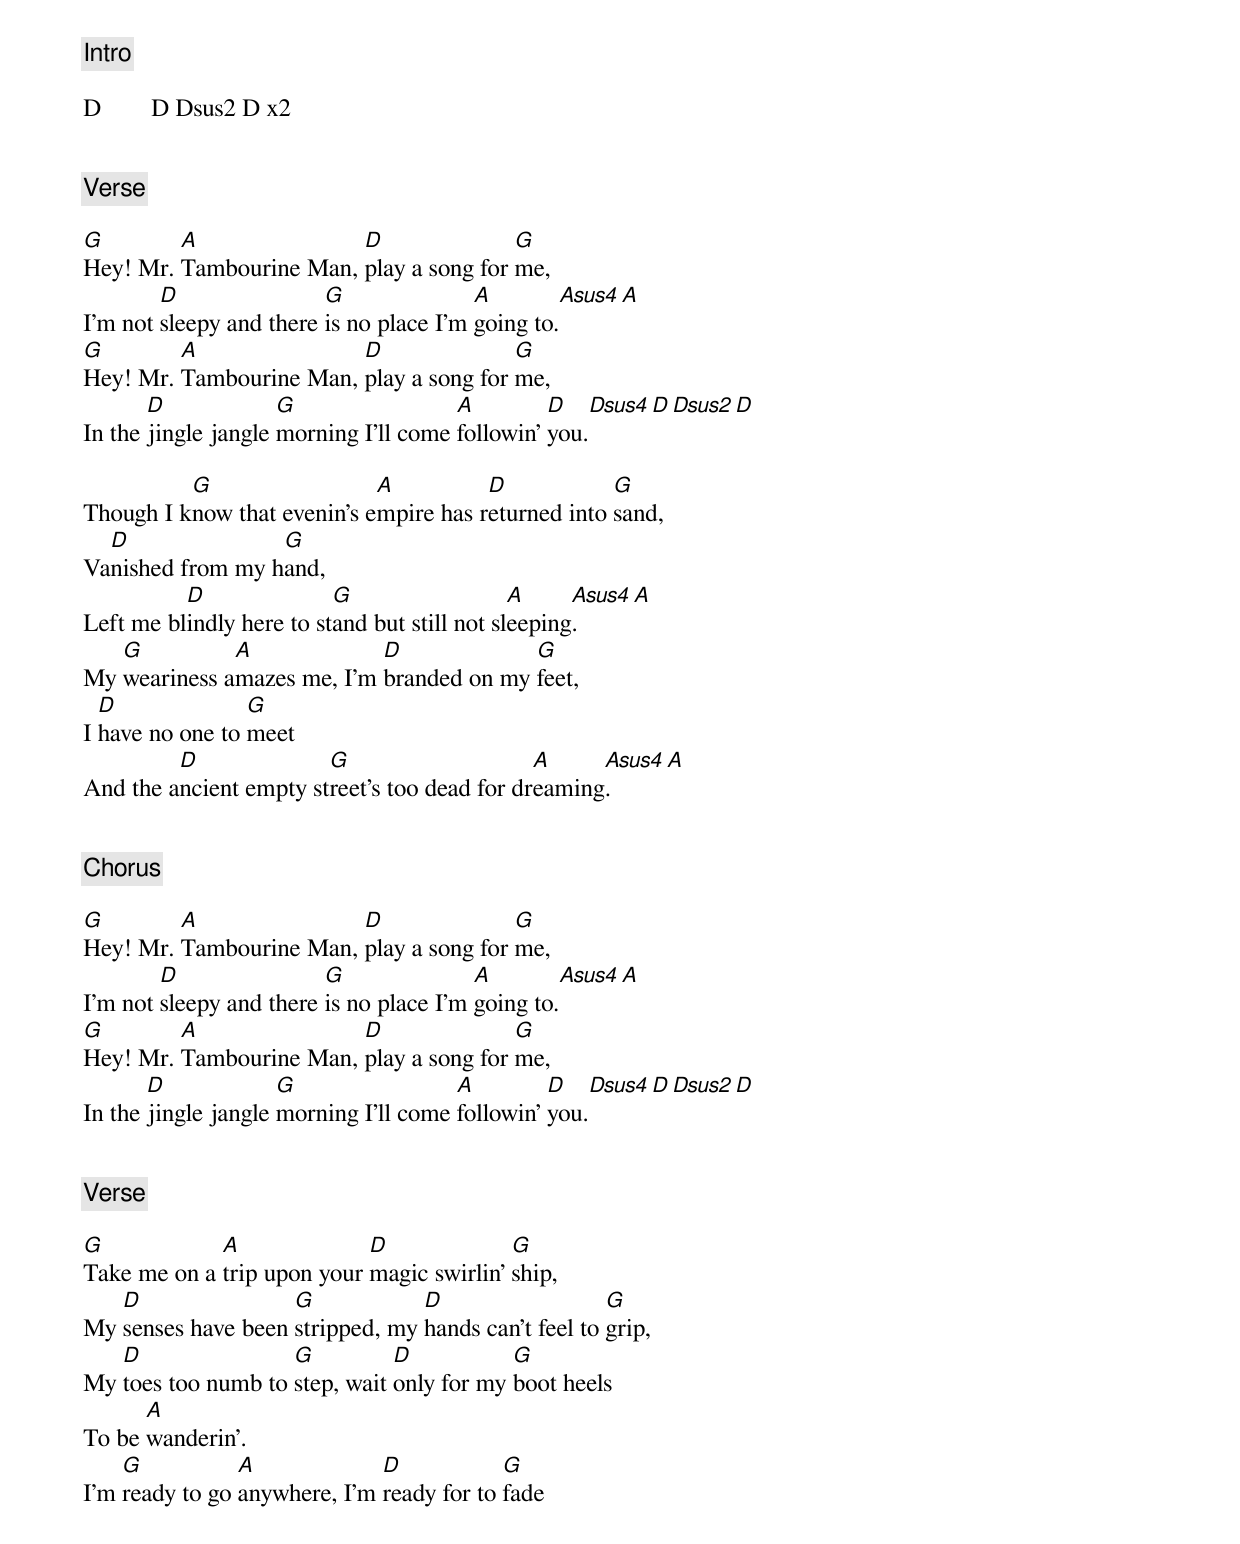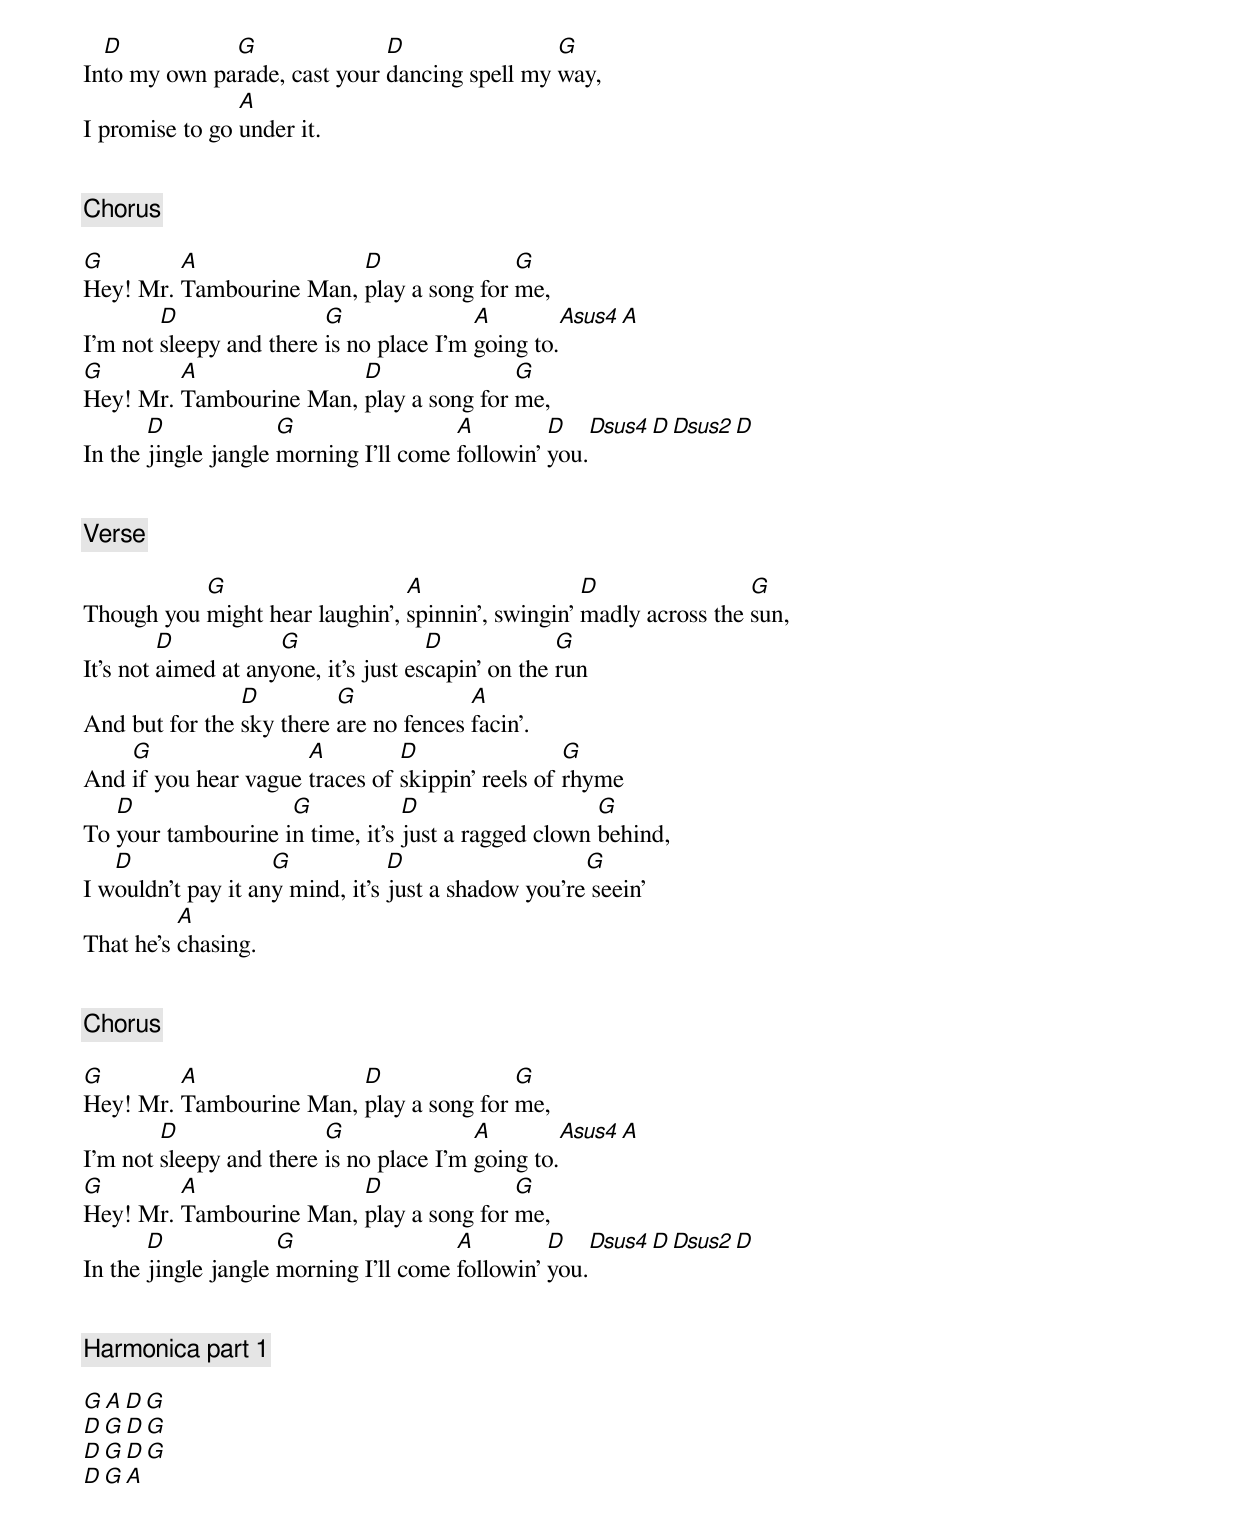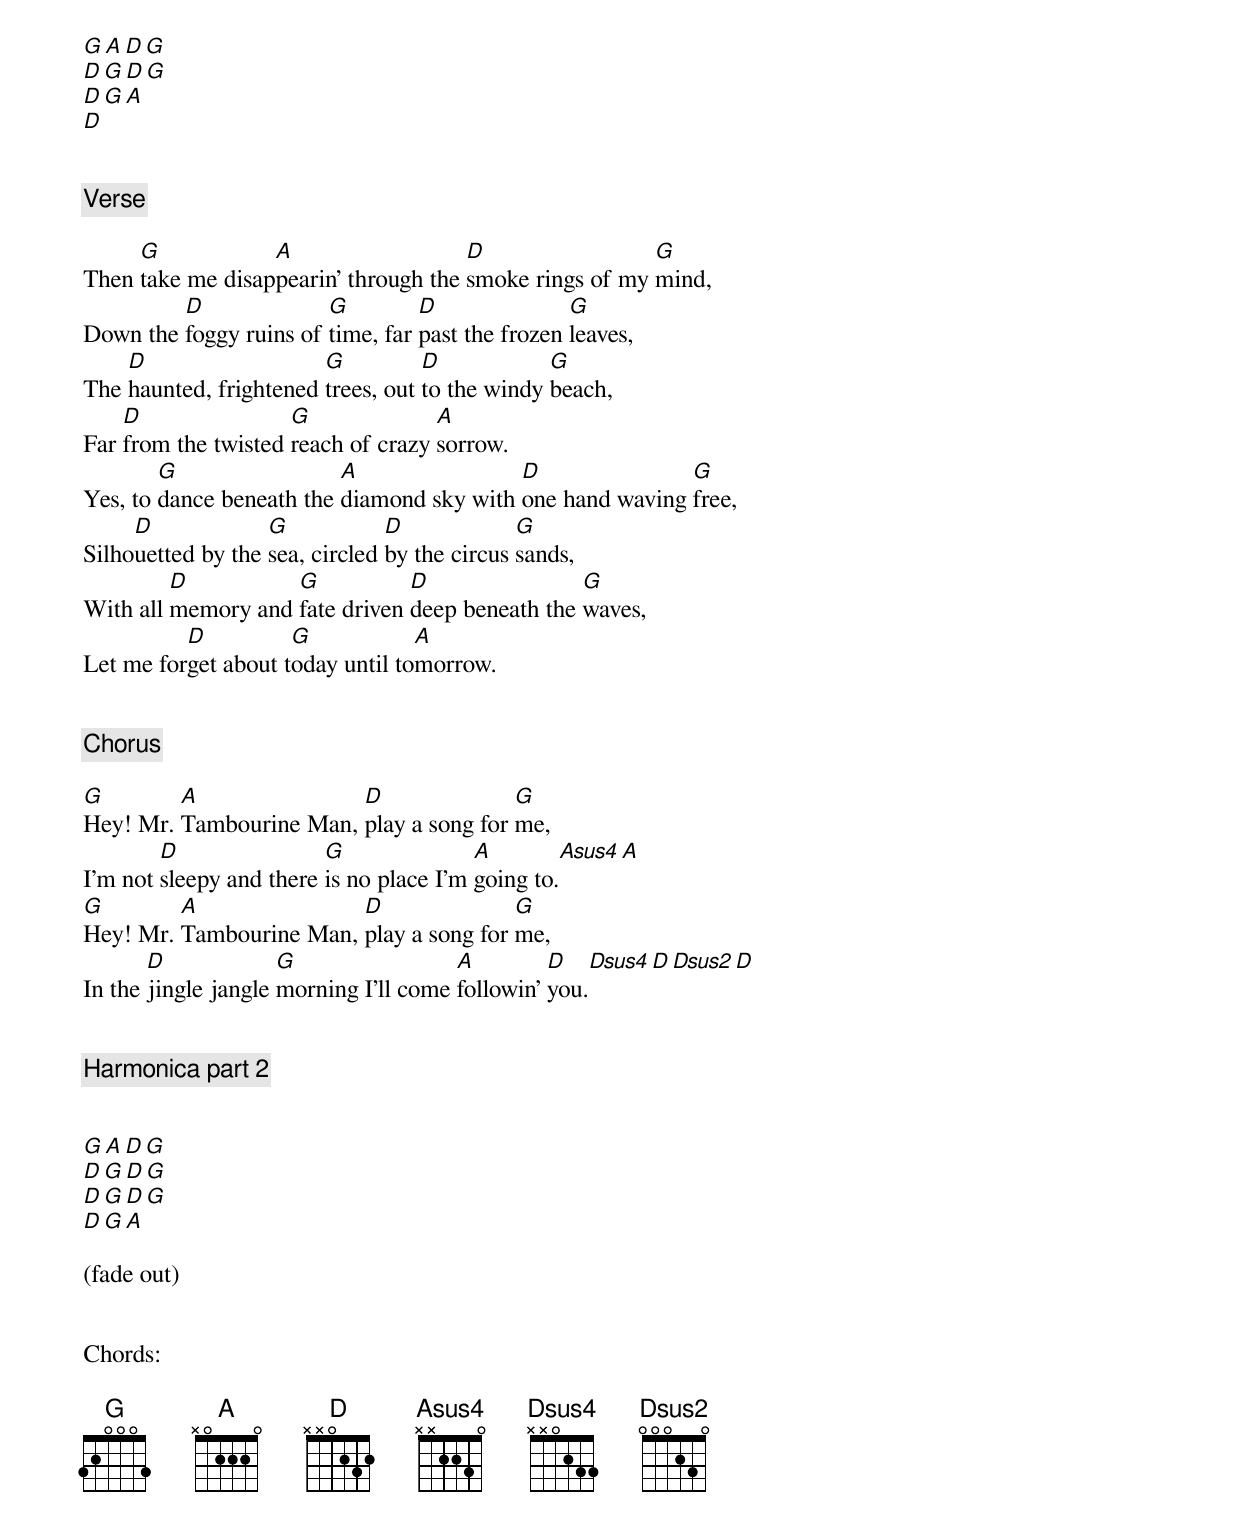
[Intro]

D        D Dsus2 D x2


[Verse]

G        A               D               G
Hey! Mr. Tambourine Man, play a song for me,
        D                G               A         Asus4 A
I'm not sleepy and there is no place I'm going to.
G        A               D               G
Hey! Mr. Tambourine Man, play a song for me,
       D             G                 A         D   Dsus4 D Dsus2 D
In the jingle jangle morning I'll come followin' you.

          G                  A          D            G
Though I know that evenin's empire has returned into sand,
  D               G
Vanished from my hand,
          D               G                   A     Asus4 A
Left me blindly here to stand but still not sleeping.
   G          A             D             G
My weariness amazes me, I'm branded on my feet,
  D              G
I have no one to meet
         D              G                     A     Asus4 A
And the ancient empty street's too dead for dreaming.


[Chorus]

G        A               D               G
Hey! Mr. Tambourine Man, play a song for me,
        D                G               A         Asus4 A
I'm not sleepy and there is no place I'm going to.
G        A               D               G
Hey! Mr. Tambourine Man, play a song for me,
       D             G                 A         D   Dsus4 D Dsus2 D
In the jingle jangle morning I'll come followin' you.


[Verse]

G            A              D              G
Take me on a trip upon your magic swirlin' ship,
   D                G            D                   G
My senses have been stripped, my hands can't feel to grip,
   D                G          D           G
My toes too numb to step, wait only for my boot heels
      A
To be wanderin'.
    G           A             D            G
I'm ready to go anywhere, I'm ready for to fade
  D           G               D                G
Into my own parade, cast your dancing spell my way,
                A
I promise to go under it.


[Chorus]

G        A               D               G
Hey! Mr. Tambourine Man, play a song for me,
        D                G               A         Asus4 A
I'm not sleepy and there is no place I'm going to.
G        A               D               G
Hey! Mr. Tambourine Man, play a song for me,
       D             G                 A         D   Dsus4 D Dsus2 D
In the jingle jangle morning I'll come followin' you.


[Verse]

           G                    A                  D                G
Though you might hear laughin', spinnin', swingin' madly across the sun,
         D           G                D             G
It's not aimed at anyone, it's just escapin' on the run
                D         G             A
And but for the sky there are no fences facin'.
    G                 A         D                 G
And if you hear vague traces of skippin' reels of rhyme
   D                G            D                   G
To your tambourine in time, it's just a ragged clown behind,
   D                G            D                   G
I wouldn't pay it any mind, it's just a shadow you're seein'
          A
That he's chasing.


[Chorus]

G        A               D               G
Hey! Mr. Tambourine Man, play a song for me,
        D                G               A         Asus4 A
I'm not sleepy and there is no place I'm going to.
G        A               D               G
Hey! Mr. Tambourine Man, play a song for me,
       D             G                 A         D   Dsus4 D Dsus2 D
In the jingle jangle morning I'll come followin' you.


[Harmonica part 1]

G   A   D   G
D   G   D   G
D   G   D   G
D   G   A

G   A   D   G
D   G   D   G
D   G   A
D


[Verse]

     G            A                   D                 G
Then take me disappearin' through the smoke rings of my mind,
         D              G         D               G
Down the foggy ruins of time, far past the frozen leaves,
    D                   G          D            G
The haunted, frightened trees, out to the windy beach,
    D                G              A
Far from the twisted reach of crazy sorrow.
        G                 A                D               G
Yes, to dance beneath the diamond sky with one hand waving free,
     D             G            D             G
Silhouetted by the sea, circled by the circus sands,
         D          G           D                G
With all memory and fate driven deep beneath the waves,
          D          G            A
Let me forget about today until tomorrow.


[Chorus]

G        A               D               G
Hey! Mr. Tambourine Man, play a song for me,
        D                G               A         Asus4 A
I'm not sleepy and there is no place I'm going to.
G        A               D               G
Hey! Mr. Tambourine Man, play a song for me,
       D             G                 A         D   Dsus4 D Dsus2 D
In the jingle jangle morning I'll come followin' you.


[Harmonica part 2]


G   A   D   G
D   G   D   G
D   G   D   G
D   G   A

(fade out)


Chords:

D      000232
Dsus4  000233
Dsus2  000230
G      020033
A      x02220 or 202220
Asus4  x02230 or 202230
Asus2  x02200 or 202200
